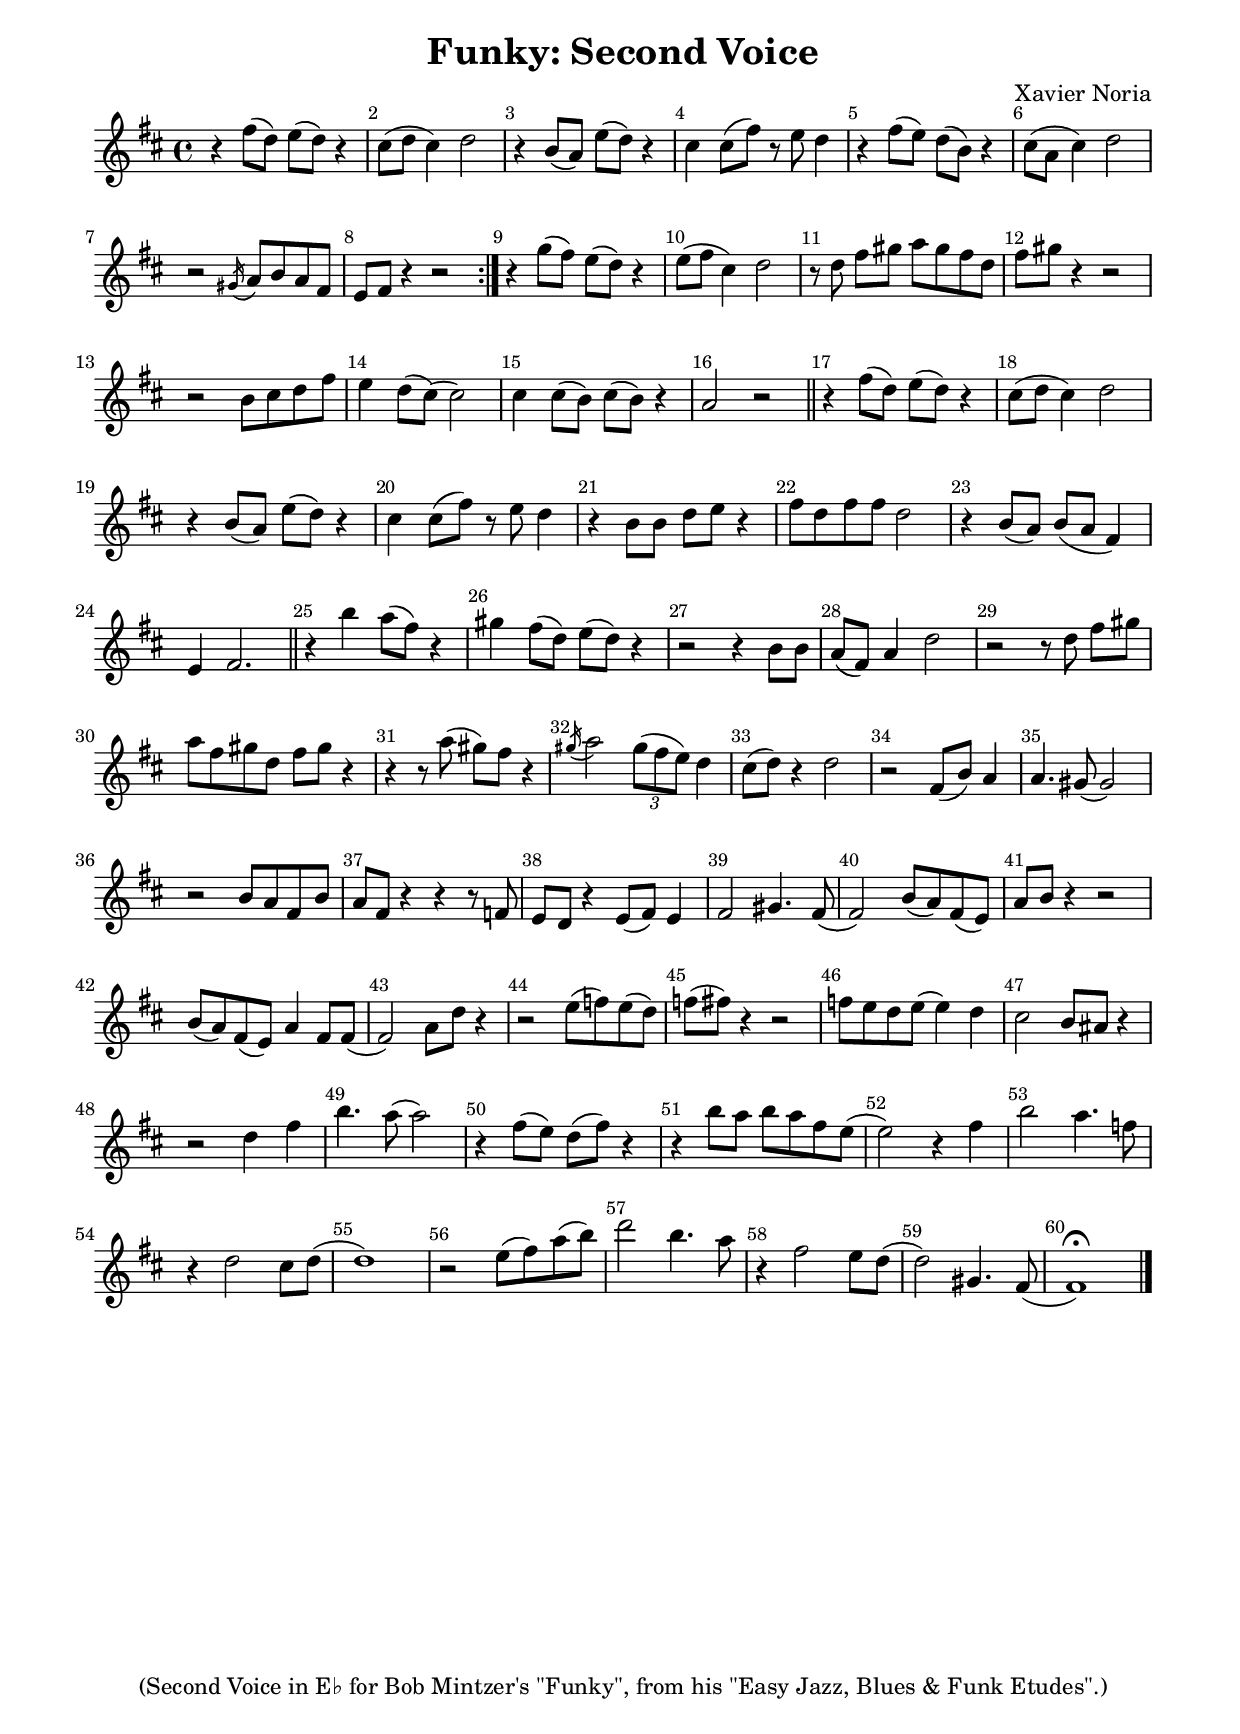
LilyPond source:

\version "2.16.1"

\include "../shared/common.ly"

\header {
  title    = "Funky: Second Voice"
  composer = "Xavier Noria"
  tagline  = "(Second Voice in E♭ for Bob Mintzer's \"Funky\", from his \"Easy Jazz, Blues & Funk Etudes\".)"
}

melody = \relative c'' {
  \clef treble
  \key d \major
  \time 4/4
  
  \repeat volta 2 {
    % 1
    r4 fs8( d8) e8( d8) r4 |

    % 2
    cs8( d8 cs4) d2 |

    % 3
    r4 b8( a8) e'8( d8) r4 |

    % 4
    cs4 cs8( fs8) r8 e8 d4 |

    % 5
    r4 fs8( e8) d8( b8) r4 |

    % 6
    cs8( a8 cs4) d2 |

    % 7
    r2 \acciaccatura gs,16 a8 b8 a8 fs8 |

    % 8
    e8 fs8 r4 r2 |
  }

  % ---------------------------------------------------------------------------

  % 9
  r4 g'8( fs8) e8( d8) r4 |

  % 10
  e8( fs8 cs4) d2 |

  % 11
  r8 d8 fs8[ gs8] a8 gs8 fs8 d8 |

  % 12
  fs8 gs8 r4 r2 |

  % 13
  r2 b,8 cs8 d8 fs8 |

  % 14
  e4 d8( cs8)( cs2)

  % 15
  cs4 cs8( b8) cs8( b8) r4 |

  % 16
  a2 r2 \bar "||"

  % ---------------------------------------------------------------------------

  % 17
  r4 fs'8( d8) e8( d8) r4 |

  % 18
  cs8( d8 cs4) d2 |

  % 19
  r4 b8( a8) e'8( d8) r4 |

  % 20
  cs4 cs8( fs8) r8 e8 d4 |

  % 21
  r4 b8 b8 d8 e8 r4 |

  % 22
  fs8 d8 fs8 fs8 d2 |

  % 23
  r4 b8( a8) b8( a8 fs4) |

  % 24
  e4 fs2. \bar "||"

  % ---------------------------------------------------------------------------

  % 25
  r4 b'4 a8( fs8) r4 |

  % 26
  gs4 fs8( d8) e8( d8) r4 |

  % 27
  r2 r4 b8 b8 |

  % 28
  a8( fs8) a4 d2 |

  % 29
  r2 r8 d8 fs8[ gs8] |

  % 30
  a8 fs8 gs8 d8 fs8 gs8 r4 |

  % 31
  r4 r8 a8( gs8) fs8 r4 |

  % 32
  \acciaccatura gs16 a2 \times 2/3 { gs8( fs8 e8) } d4 |

  % 33
  cs8( d8) r4 d2 |

  % 34
  r2 fs,8( b8) a4

  % 35
  a4. gs8( gs2) |

  % 36
  r2 b8 a8 fs8 b8 |

  % 37
  a8 fs8 r4 r4 r8 f8 |

  % 38
  e8 d8 r4 e8( fs8) e4 |

  % 39
  fs2 gs4. fs8( |

  % 40
  fs2) b8( a8) fs8( e8) |

  % 41
  a8 b8 r4 r2 |

  % 42
  b8( a8) fs8( e8) a4 fs8 fs8( |

  % 43
  fs2) a8 d8 r4 |

  % 44
  r2 e8( f8) e8( d8) |

  % 45
  f8( fs8) r4 r2 |

  % 46
  f8 e8 d8 e8( e4) d4 |

  % 47
  cs2 b8 as8 r4 |

  % 48
  r2 d4 fs4 |

  % 49
  b4. a8( a2) |

  % 50
  r4 fs8( e8) d8( fs8) r4 |

  % 51
  r4 b8 a8 b8 a8 fs8 e8( |

  % 52
  e2) r4 fs4 |

  % 53
  b2 a4. f8 |

  % 54
  r4 d2 cs8 d8( |

  % 55
  d1)

  % 56
  r2 e8( fs8) a8( b8) |

  % 57
  d2 b4. a8 |

  % 58
  r4 fs2 e8 d8(

  % 59
  d2) gs,4. fs8(

  % 60
  fs1)\fermata \bar "|."
}

\score {
  { \melody }
}
